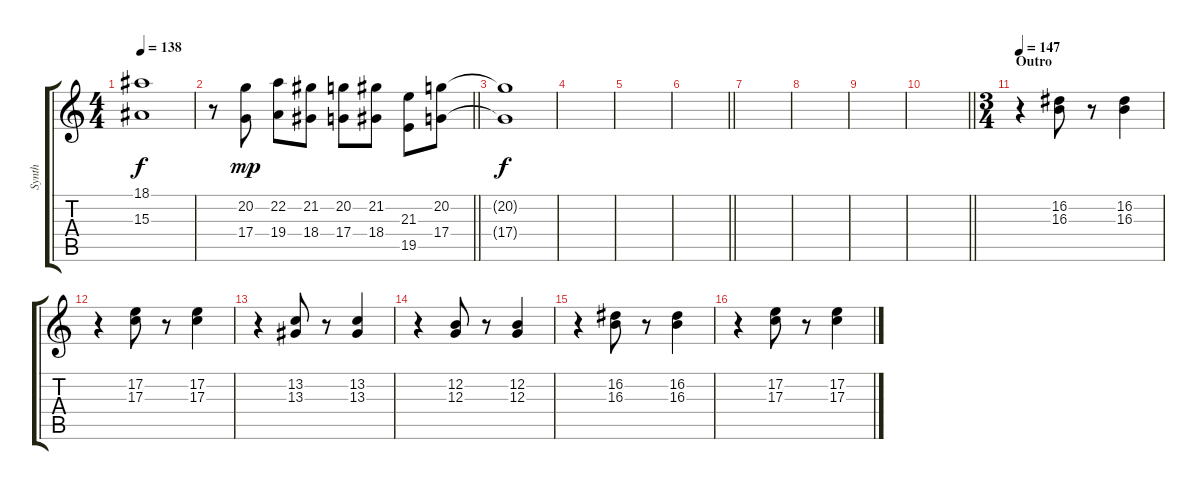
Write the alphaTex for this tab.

\track ("Synth" "Synth") {instrument lead4chiff}
\staff {score tabs}
\tuning (E4 B3 G3 D3 A2 E2) {hide}
\ts (4 4)
\tempo 138
\clef g2
\ks c
(18.1{t} 15.3{t}).1{dy f} |
\barLineRight lightlight
r.8 (20.2 17.4).8{dy mp} (22.2 19.4).8 (21.2 18.4).8 (20.2 17.4).8 (21.2 18.4).8 (21.3 19.5).8 (20.2 17.4).8 |
(20.2{t} 17.4{t}).1{dy f} |
|
|
\barLineRight lightlight
|
|
|
|
\barLineRight lightlight
|
\ts (3 4)
\section ("" "Outro")
\tempo 147
r.4 (16.2 16.3).8 r.8 (16.2 16.3).4 |
r.4 (17.2 17.3).8 r.8 (17.2 17.3).4 |
r.4 (13.2 13.3).8 r.8 (13.2 13.3).4 |
r.4 (12.2 12.3).8 r.8 (12.2 12.3).4 |
r.4 (16.2 16.3).8 r.8 (16.2 16.3).4 |
r.4 (17.2 17.3).8 r.8 (17.2 17.3).4
